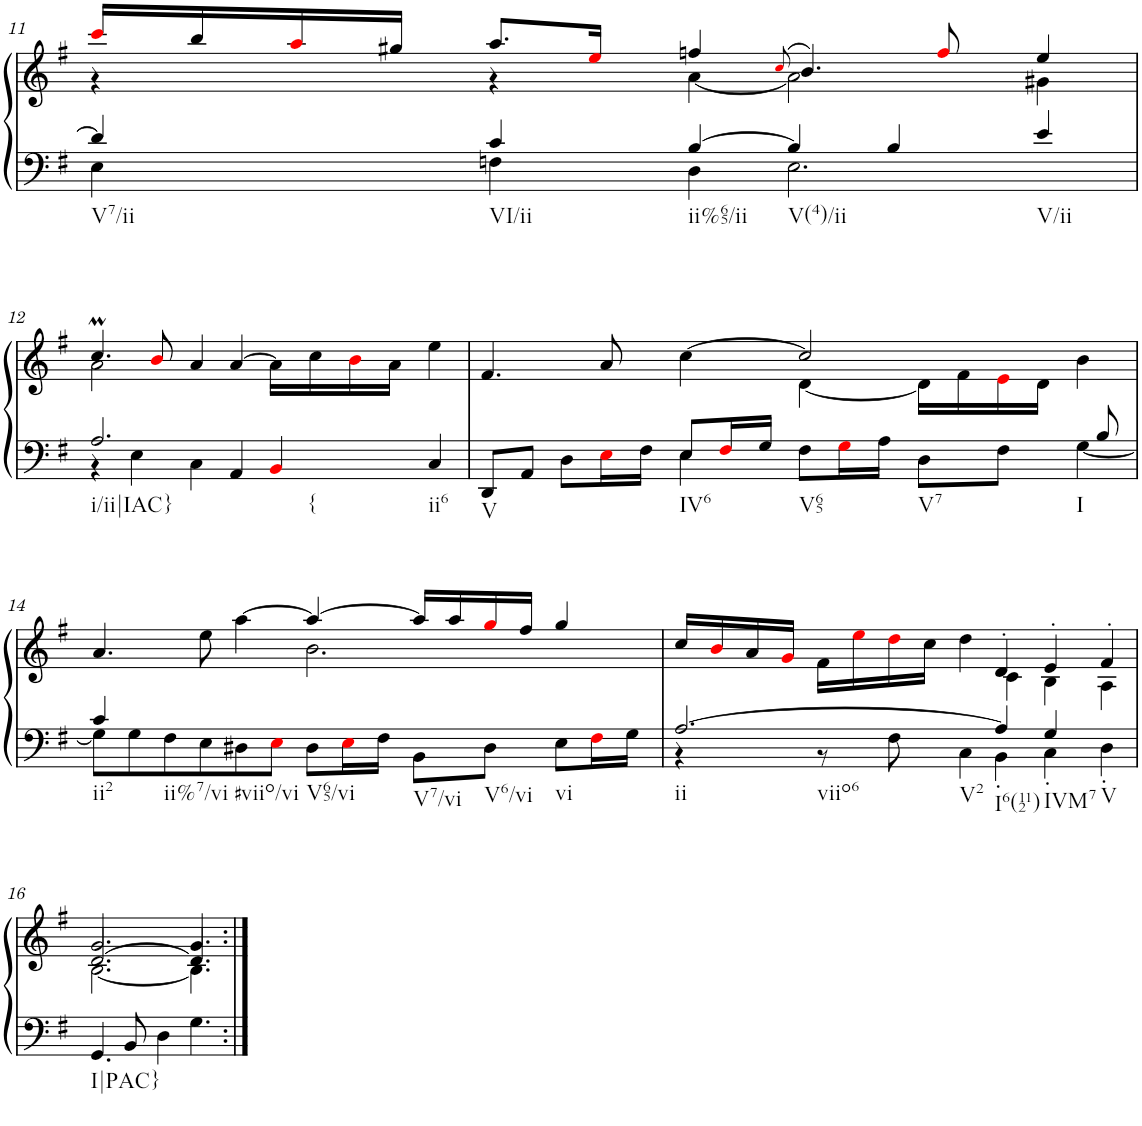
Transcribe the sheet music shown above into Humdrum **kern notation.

**kern	**kern
*part1	*part1
*staff2	*staff1
*I"Klavier linke Hand	*
!!LO:PB:g=z
*clefF4	*clefG2
*k[f#]	*k[f#]
*M6/4	*M6/4
=11	=11
*^	*^
!LO:TX:b:t=V7/ii	!	!	!
4d/]	4E\	16ccci/LL	4r
.	.	16bb/	.
.	.	16aai/	.
.	.	16gg#X/JJ	.
!LO:TX:b:t=VI/ii	!	!	!
4c/	4Fn\	8.aa/L	4r
.	.	16eei/Jk	.
!LO:TX:b:t=ii%65/ii	!	!	!
[4B/	4D\	4ffn/	[4a\
.	.	(8qcci/	.
!LO:TX:b:t=V(4)/ii	!	!	!
4B/]	2.E\	4.b/)	2a\]
4B/	.	.	.
.	.	8ffi/	.
!LO:TX:b:t=V/ii	!	!	!
4e/	.	4ee/	4g#X\
!!LO:LB:g=z	!!
=12	=12	=12	=12
!LO:TX:b:t=i/ii|IAC}	!	!	!
2.A/	4r	4.ccM/	2a\
.	4E\	.	.
.	.	8bi/	.
.	4C\	4a/	1ryy
4AA/	2.ryy	[4a/	.
!LO:TX:b:t={	!	!	!
4BBi/	.	16a\LL]	.
.	.	16cc\	.
.	.	16bi\	.
.	.	16a\JJ	.
!LO:TX:b:t=ii6	!	!	!
4C/	.	4ee\	.
=13	=13	=13	=13
!LO:TX:b:t=V	!	!	!
8DD/L	4ryy	4.f#/	2.ryy
8AA/J	.	.	.
4ryy	8D\L	.	.
.	16Ei\L	8a/	.
.	16F#\JJ	.	.
!LO:TX:b:t=IV6	!	!	!
8E/L	4E\	[4cc\	.
16F#i/L	.	.	.
16G/JJ	.	.	.
!LO:TX:b:t=V65	!	!	!
4ryy	8F#\L	2cc/]	[4d\
.	16Gi\L	.	.
.	16A\JJ	.	.
!LO:TX:b:t=V7	!	!	!
4ryy	8D\L	.	16d\LL]
.	.	.	16f#\
.	8F#\J	.	16ei\
.	.	.	16d\JJ
!LO:TX:b:t=I	!	!	!
8ryy	[4G\	4b\	4ryy
8B/	.	.	.
!!LO:LB:g=z	!!
=14	=14	=14	=14
!LO:TX:b:t=ii2	!	!	!
4c/	8G\L]	4.a/	2.ryy
.	8G\	.	.
!LO:TX:b:t=ii%7/vi	!	!	!
4ryy	8F#\	.	.
.	8E\	8ee\	.
!LO:TX:b:t=#viio/vi	!	!	!
4ryy	8D#X\	[4aa\	.
.	8Ei\J	.	.
!LO:TX:b:t=V65/vi	!	!	!
4ryy	8D#\L	4aa/_	2.b\
.	16Ei\L	.	.
.	16F#\JJ	.	.
!LO:TX:b:t=V7/vi	!	!	!
!LO:TX:b:t=V6/vi	!	!	!
4ryy	8BB\L	16aa/LL]	.
.	.	16aa/	.
.	8D#\J	16ggi/	.
.	.	16ff#/JJ	.
!LO:TX:b:t=vi	!	!	!
4ryy	8E\L	4gg/	.
.	16F#i\L	.	.
.	16G\JJ	.	.
=15	=15	=15	=15
!LO:TX:b:t=ii	!	!	!
!LO:TX:b:t=viio6	!	!	!
!LO:TX:b:t=V2	!	!	!
[2.A/	4r	16cc/LL	2.ryy
.	.	16bi/	.
.	.	16a/	.
.	.	16gi/JJ	.
.	8r	16f#\LL	.
.	.	16eei\	.
.	8F#\	16ddi\	.
.	.	16cc\JJ	.
.	4C\	4dd\	.
!LO:TX:b:t=I6(112)	!	!	!
4A/]	4BB'\	4d'/	4c\
!LO:TX:b:t=IVM7	!	!	!
4G/	4C'\	4e'/	4B\
!LO:TX:b:t=V	!	!	!
4ryy	4D'\	4f#'/	4A\
!!LO:LB:g=z
=16	=16	=16	=16
*	*	*	*^
!LO:TX:b:t=I|PAC}	!	!	!	!
2.ryy	4.GG/	2.g/	[2.B\	[2.d/
.	8BB/	.	.	.
.	4D\	.	.	.
4.ryy	4.G\	4.g/	4.B\]	4.d/]
*v	*v	*	*	*
*	*v	*v	*v
=:|!	=:|!
*-	*-
